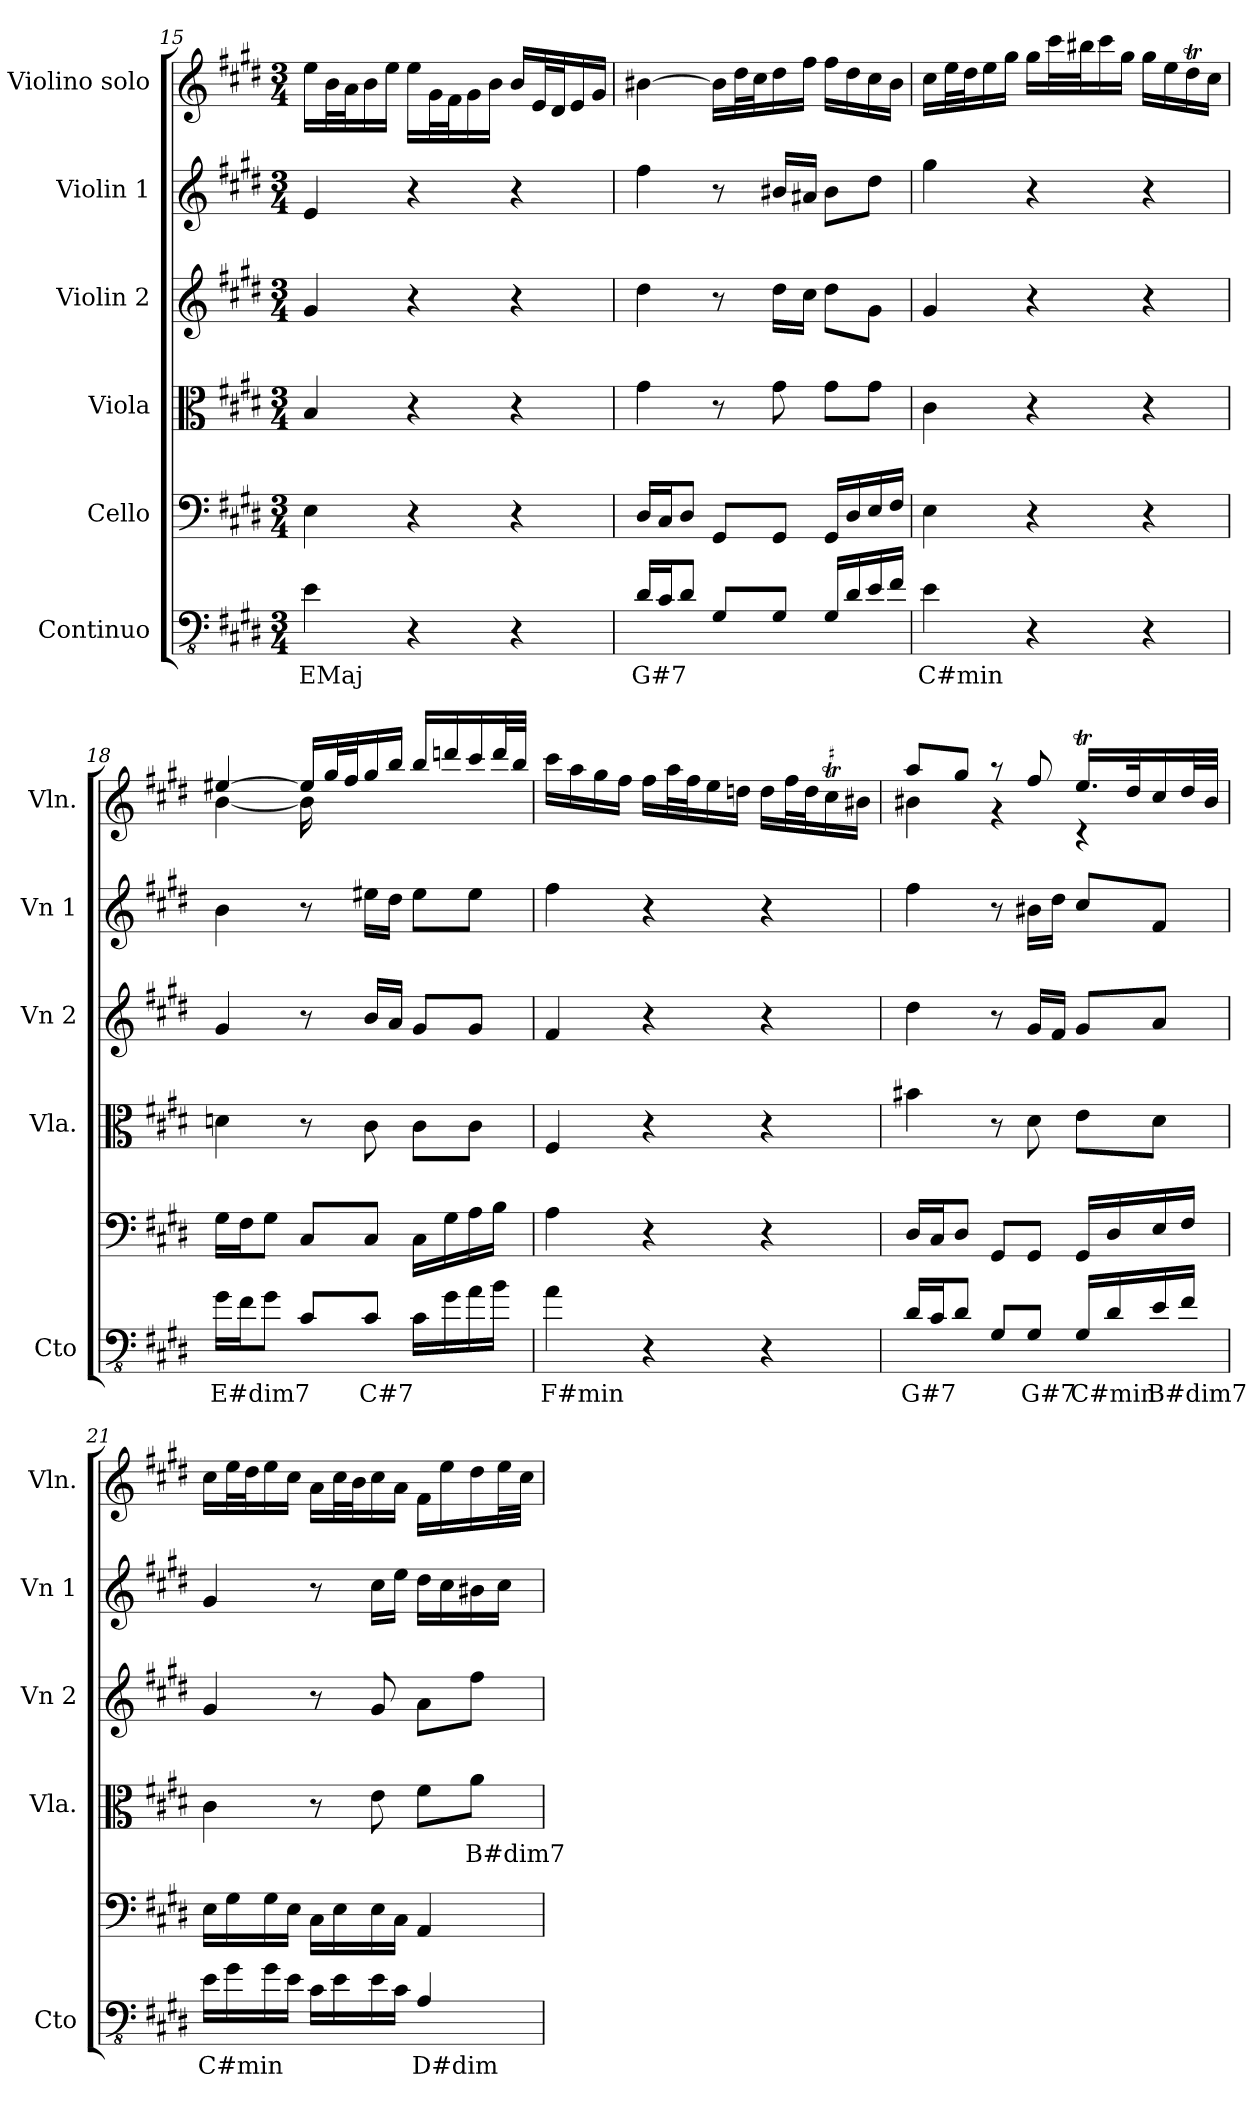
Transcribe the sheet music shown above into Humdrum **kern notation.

**kern	**text	**kern	**kern	**text	**kern	**kern	**kern
*part6	*part6	*part5	*part4	*part4	*part3	*part2	*part1
*staff6	*staff6	*staff5	*staff4	*staff4	*staff3	*staff2	*staff1
*I"Continuo	*	*I"Cello	*I"Viola	*	*I"Violin 2	*I"Violin 1	*I"Violino solo
*I'Cto	*	*	*I'Vla.	*	*I'Vn 2	*I'Vn 1	*I'Vln.
!!LO:PB:g=z
*clefFv4	*	*clefF4	*clefC3	*	*clefG2	*clefG2	*clefG2
*ITrd7c12	*	*	*	*	*	*	*
*k[f#c#g#d#]	*	*k[f#c#g#d#]	*k[f#c#g#d#]	*	*k[f#c#g#d#]	*k[f#c#g#d#]	*k[f#c#g#d#]
*M3/4	*	*M3/4	*M3/4	*	*M3/4	*M3/4	*M3/4
=15	=15	=15	=15	=15	=15	=15	=15
4EE\	EMaj	4E\	4B/	.	4g#/	4e/	16ee\LL
.	.	.	.	.	.	.	32b\L
.	.	.	.	.	.	.	32a\J
.	.	.	.	.	.	.	16b\
.	.	.	.	.	.	.	16ee\JJ
4r	.	4r	4r	.	4r	4r	16ee\LL
.	.	.	.	.	.	.	32g#\L
.	.	.	.	.	.	.	32f#\J
.	.	.	.	.	.	.	16g#\
.	.	.	.	.	.	.	16b\JJ
4r	.	4r	4r	.	4r	4r	16b/LL
.	.	.	.	.	.	.	32e/L
.	.	.	.	.	.	.	32d#/J
.	.	.	.	.	.	.	16e/
.	.	.	.	.	.	.	16g#/JJ
=16	=16	=16	=16	=16	=16	=16	=16
16DD#/LL	G#7	16D#/LL	4g#\	.	4dd#\	4ff#\	[4b#X\
16CC#/J	.	16C#/J	.	.	.	.	.
8DD#/J	.	8D#/J	.	.	.	.	.
8GGG#/L	.	8GG#/L	8r	.	8r	8r	16b#\LL]
.	.	.	.	.	.	.	32dd#\L
.	.	.	.	.	.	.	32cc#\J
8GGG#/J	.	8GG#/J	8g#\	.	16dd#\LL	16b#X/LL	16dd#\
.	.	.	.	.	16cc#\JJ	16a#X/JJ	16ff#\JJ
16GGG#/LL	.	16GG#/LL	8g#\L	.	8dd#\L	8b#\L	16ff#\LL
16DD#/	.	16D#/	.	.	.	.	16dd#\
16EE/	.	16E/	8g#\J	.	8g#\J	8dd#\J	16cc#\
16FF#/JJ	.	16F#/JJ	.	.	.	.	16b#\JJ
!!LO:PB:g=z
=17	=17	=17	=17	=17	=17	=17	=17
4EE\	C#min	4E\	4c#\	.	4g#/	4gg#\	16cc#\LL
.	.	.	.	.	.	.	32ee\L
.	.	.	.	.	.	.	32dd#\J
.	.	.	.	.	.	.	16ee\
.	.	.	.	.	.	.	16gg#\JJ
4r	.	4r	4r	.	4r	4r	16gg#\LL
.	.	.	.	.	.	.	32ccc#\L
.	.	.	.	.	.	.	32bb#X\J
.	.	.	.	.	.	.	16ccc#\
.	.	.	.	.	.	.	16gg#\JJ
4r	.	4r	4r	.	4r	4r	16gg#\LL
.	.	.	.	.	.	.	16ee\
.	.	.	.	.	.	.	16dd#t\
.	.	.	.	.	.	.	16cc#\JJ
=18	=18	=18	=18	=18	=18	=18	=18
*	*	*	*	*	*	*	*^
16GG#\LL	E#dim7	16G#\LL	4dn\	.	4g#/	4b\	[4ee#X/	[4b\
16FF#\J	.	16F#\J	.	.	.	.	.	.
8GG#\J	.	8G#\J	.	.	.	.	.	.
8CC#/L	.	8C#/L	8r	.	8r	8r	16ee#/LL]	16b\]
.	.	.	.	.	.	.	32gg#/L	4..ryy
.	.	.	.	.	.	.	32ff#/J	.
8CC#/J	C#7	8C#/J	8c#\	.	16b/LL	16ee#X\LL	16gg#/	.
.	.	.	.	.	16a/JJ	16dd#\JJ	16bb/JJ	.
16CC#\LL	.	16C#\LL	8c#\L	.	8g#/L	8ee#\L	16bb/LL	.
16GG#\	.	16G#\	.	.	.	.	16dddn/	.
16AA\	.	16A\	8c#\J	.	8g#/J	8ee#\J	16ccc#/	.
16BB\JJ	.	16B\JJ	.	.	.	.	32ddd/L	.
.	.	.	.	.	.	.	32bb/JJJ	.
*	*	*	*	*	*	*	*v	*v
!!LO:LB:g=z
=19	=19	=19	=19	=19	=19	=19	=19
4AA\	F#min	4A\	4F#/	.	4f#/	4ff#\	16ccc#\LL
.	.	.	.	.	.	.	16aa\
.	.	.	.	.	.	.	16gg#\
.	.	.	.	.	.	.	16ff#\JJ
4r	.	4r	4r	.	4r	4r	16ff#\LL
.	.	.	.	.	.	.	32aa\L
.	.	.	.	.	.	.	32ff#\J
.	.	.	.	.	.	.	16ee\
.	.	.	.	.	.	.	16ddn\JJ
4r	.	4r	4r	.	4r	4r	16dd\LL
.	.	.	.	.	.	.	32ff#\L
.	.	.	.	.	.	.	32dd\J
.	.	.	.	.	.	.	16cc#T\
.	.	.	.	.	.	.	16b#X\JJ
=20	=20	=20	=20	=20	=20	=20	=20
*	*	*	*	*	*	*	*^
16DD#/LL	G#7	16D#/LL	4b#X\	.	4dd#\	4ff#\	8aa/L	4b#X\
16CC#/J	.	16C#/J	.	.	.	.	.	.
8DD#/J	.	8D#/J	.	.	.	.	8gg#/J	.
8GGG#/L	.	8GG#/L	8r	.	8r	8r	8r	4r
8GGG#/J	G#7	8GG#/J	8d#\	.	16g#/LL	16b#X\LL	8ff#/	.
.	.	.	.	.	16f#/JJ	16dd#\JJ	.	.
16GGG#/LL	C#min	16GG#/LL	8e\L	.	8g#/L	8cc#/L	16.eeT/LL	4r
16DD#/	.	16D#/	.	.	.	.	.	.
.	.	.	.	.	.	.	32dd#/K	.
16EE/	B#dim7	16E/	8d#\J	.	8a/J	8f#/J	16cc#/	.
16FF#/JJ	.	16F#/JJ	.	.	.	.	32dd#/L	.
.	.	.	.	.	.	.	32b#/JJJ	.
*	*	*	*	*	*	*	*v	*v
!!LO:PB:g=z
=21	=21	=21	=21	=21	=21	=21	=21
16EE\LL	C#min	16E\LL	4c#\	.	4g#/	4g#/	16cc#\LL
16GG#\	.	16G#\	.	.	.	.	32ee\L
.	.	.	.	.	.	.	32dd#\J
16GG#\	.	16G#\	.	.	.	.	16ee\
16EE\JJ	.	16E\JJ	.	.	.	.	16cc#\JJ
16CC#\LL	.	16C#\LL	8r	.	8r	8r	16a\LL
16EE\	.	16E\	.	.	.	.	32cc#\L
.	.	.	.	.	.	.	32b\J
16EE\	.	16E\	8e\	.	8g#/	16cc#\LL	16cc#\
16CC#\JJ	.	16C#\JJ	.	.	.	16ee\JJ	16a\JJ
4AAA/	D#dim	4AA/	8f#\L	.	8a\L	16dd#\LL	16f#\LL
.	.	.	.	.	.	16cc#\	16ee\
.	.	.	8a\J	B#dim7	8ff#\J	16b#X\	16dd#\
.	.	.	.	.	.	16cc#\JJ	32ee\L
.	.	.	.	.	.	.	32cc#\JJJ
=	=	=	=	=	=	=	=
*-	*-	*-	*-	*-	*-	*-	*-
